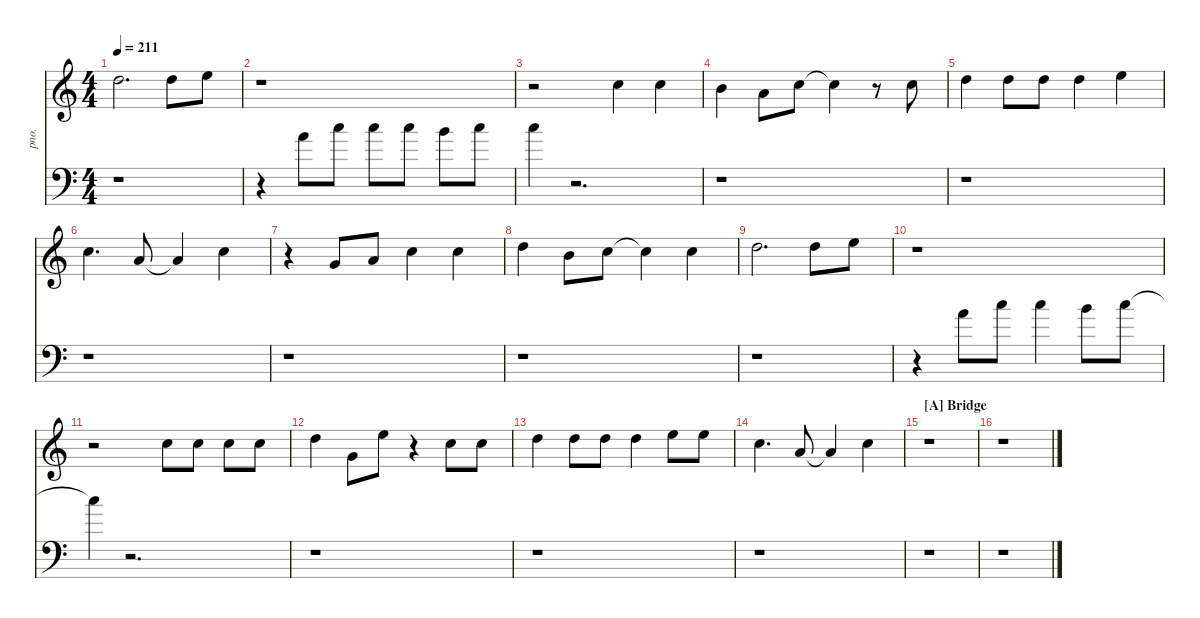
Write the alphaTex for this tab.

\defaultSystemsLayout 4
\hideDynamics
\bracketExtendMode nobrackets
\track ("Vocal" "pno.") {instrument acousticgrandpiano}
\staff {score}
\tuning (E4 B3 G3 D3 A2 E2)
\ts (4 4)
\tempo 211
\clef g2
\ks c
10.1.2{d dy ff beam Down} 10.1.8{beam Down} 12.1.8{beam Down} |
r.1{beam Down} |
r.2{beam Down} 8.1.4{beam Down} 8.1.4{beam Down} |
7.1.4{beam Down} 5.1.8{dy f beam Down} 8.1.8{dy ff beam Down} 8.1{t}.4{beam Down} r.8{beam Down} 8.1.8{beam Down} |
10.1.4{beam Down} 10.1.8{beam Down} 10.1.8{beam Down} 10.1.4{beam Down} 12.1.4{beam Down} |
8.1.4{d beam Down} 5.1.8{beam Up} 5.1{t}.4{beam Up} 8.1.4{beam Down} |
r.4{beam Down} 3.1.8{beam Up} 5.1.8{beam Up} 8.1.4{beam Down} 8.1.4{beam Down} |
10.1.4{beam Down} 7.1.8{beam Down} 8.1.8{beam Down} 8.1{t}.4{beam Down} 8.1.4{beam Down} |
10.1.2{d beam Down} 10.1.8{beam Down} 12.1.8{beam Down} |
r.1{beam Down} |
r.2{beam Down} 8.1.8{beam Down} 8.1.8{beam Down} 8.1.8{beam Down} 8.1.8{beam Down} |
10.1.4{beam Down} 8.2.8{dy f beam Down} 12.1.8{dy ff beam Down} r.4{beam Down} 8.1.8{beam Down} 8.1.8{beam Down} |
10.1.4{beam Down} 10.1.8{beam Down} 10.1.8{beam Down} 10.1.4{beam Down} 12.1.8{beam Down} 12.1.8{beam Down} |
8.1.4{d beam Down} 5.1.8{beam Up} 5.1{t}.4{beam Up} 8.1.4{beam Down} |
\section ("A" "Bridge")
r.1{beam Down} |
r.1{beam Down}
\staff {score}
\tuning (G2 D2 A1 E1 B0)
\clef f4
\ottava regular
\simile none
\ks c
r.1{dy f beam Down} |
r.4{beam Down} 26.1.8{beam Down} 29.1.8{dy ff beam Down} 29.1.8{beam Down} 29.1.8{beam Down} 28.1.8{beam Down} 29.1.8{beam Down} |
29.1.4{beam Down} r.2{d beam Down} |
r.1{beam Down} |
r.1{beam Down} |
r.1{beam Down} |
r.1{beam Down} |
r.1{beam Down} |
r.1{beam Down} |
r.4{beam Down} 26.1.8{dy f beam Down} 29.1.8{dy ff beam Down} 29.1.4{beam Down} 28.1.8{beam Down} 29.1.8{beam Down} |
29.1{t}.4{beam Down} r.2{d beam Down} |
r.1{beam Down} |
r.1{beam Down} |
r.1{beam Down} |
r.1{beam Down} |
r.1{beam Down}
